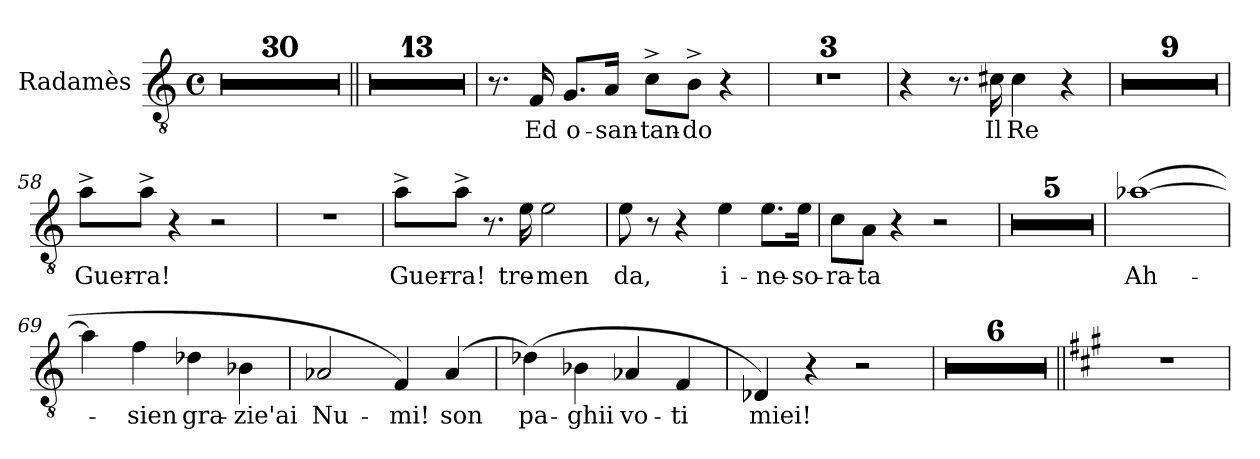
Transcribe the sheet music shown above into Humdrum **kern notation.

**kern	**text
*part1	*part1
*staff1	*staff1
*I"Radamès	*
*I'Rad.	*
*clefGv2	*
*k[]	*
*M4/4	*
*met(c)	*
=1	=1
1r	.
=2	=2
1r	.
=3	=3
1r	.
!!LO:LB:g=z
=4	=4
1r	.
=5	=5
1r	.
=6	=6
1r	.
!!LO:LB:g=z
=7	=7
1r	.
=8	=8
1r	.
=9	=9
1r	.
!!LO:LB:g=z
=10	=10
1r	.
=11	=11
1r	.
=12	=12
1r	.
!!LO:LB:g=z
=13	=13
1r	.
=14	=14
1r	.
=15	=15
1r	.
=16	=16
1r	.
!!LO:LB:g=z
=17	=17
1r	.
=18	=18
1r	.
=19	=19
1r	.
=20	=20
1r	.
=21	=21
1r	.
!!LO:PB:g=z
=22	=22
1r	.
=23	=23
1r	.
=24	=24
1r	.
=25	=25
1r	.
=26	=26
1r	.
!!LO:LB:g=z
=27	=27
1r	.
=28	=28
1r	.
=29	=29
1r	.
=30	=30
1r	.
=31||	=31||
1r	.
!!LO:LB:g=z
=32	=32
1r	.
=33	=33
1r	.
=34	=34
1r	.
=35	=35
1r	.
=36	=36
1r	.
!!LO:LB:g=z
=37	=37
1r	.
=38	=38
1r	.
=39	=39
1r	.
!!LO:LB:g=z
=40	=40
1r	.
=41	=41
1r	.
!!LO:PB:g=z
=42	=42
1r	.
=43	=43
1r	.
!!LO:LB:g=z
=44	=44
8.r	.
!	!LO:LY:b:color=#0055FF
16F/	Ed
!	!LO:LY:b:color=#0055FF
8.G/L	o-
!	!LO:LY:b:color=#0055FF
16A/Jk	-san-
!	!LO:LY:b:color=#0055FF
8c^\L	-tan-
!	!LO:LY:b:color=#0055FF
8B^\J	-do
4r	.
=45	=45
1r	.
=46	=46
1r	.
!!LO:PB:g=z
=47	=47
1r	.
=48	=48
4r	.
8.r	.
!	!LO:LY:b:color=#0055FF
16c#X\	Il
!	!LO:LY:b:color=#0055FF
4c#\	Re
4r	.
=49	=49
1r	.
=50	=50
1r	.
!!LO:LB:g=z
=51	=51
1r	.
=52	=52
1r	.
=53	=53
1r	.
!!LO:PB:g=z
=54	=54
1r	.
=55	=55
1r	.
=56	=56
1r	.
!!LO:LB:g=z
=57	=57
1r	.
=58	=58
!	!LO:LY:b:color=#0055FF
8a^\L	Guer-
!	!LO:LY:b:color=#0055FF
8a^\J	-ra!
4r	.
2r	.
=59	=59
1r	.
!!LO:PB:g=z
=60	=60
!	!LO:LY:b:color=#0055FF
8a^\L	Guer-
!	!LO:LY:b:color=#0055FF
8a^\J	-ra!
8.r	.
!	!LO:LY:b:color=#0055FF
16e\	tre-
!	!LO:LY:b:color=#0055FF
2e\	-men
=61	=61
!	!LO:LY:b:color=#0055FF
8e\	da,
8r	.
4r	.
!	!LO:LY:b:color=#0055FF
4e\	i-
!	!LO:LY:b:color=#0055FF
8.e\L	-ne-
!	!LO:LY:b:color=#0055FF
16e\Jk	-so-
=62	=62
!	!LO:LY:b:color=#0055FF
8c\L	-ra-
!	!LO:LY:b:color=#0055FF
8A\J	-ta
4r	.
2r	.
!!LO:LB:g=z
=63	=63
1r	.
=64	=64
1r	.
=65	=65
1r	.
=66	=66
1r	.
!!LO:PB:g=z
=67	=67
1r	.
=68	=68
!	!LO:LY:b:color=#0055FF
(>[1a-X	Ah-
=69	=69
4a-\]	.
!	!LO:LY:b:color=#0055FF
4f\	-sien
!	!LO:LY:b:color=#0055FF
4d-X\	gra-
!	!LO:LY:b:color=#0055FF
4B-X\	-zie'ai
=70	=70
!	!LO:LY:b:color=#0055FF
2A-X/	Nu-
!	!LO:LY:b:color=#0055FF
4F/)	-mi!
!	!LO:LY:b:color=#0055FF
(<4A-/	son
!!LO:PB:g=z
=71	=71
!	!LO:LY:b:color=#0055FF
(>4d-X\)	pa-
!	!LO:LY:b:color=#0055FF
4B-X\	-ghii
!	!LO:LY:b:color=#0055FF
4A-X/	vo-
!	!LO:LY:b:color=#0055FF
4F/	-ti
=72	=72
!	!LO:LY:b:color=#0055FF
4D-X/)	miei!
4r	.
2r	.
=73	=73
1r	.
=74	=74
1r	.
!!LO:LB:g=z
=75	=75
1r	.
=76	=76
1r	.
=77	=77
1r	.
=78	=78
1r	.
!!LO:PB:g=z
=79||	=79||
*k[f#c#g#]	*
1r	.
=	=
*-	*-
